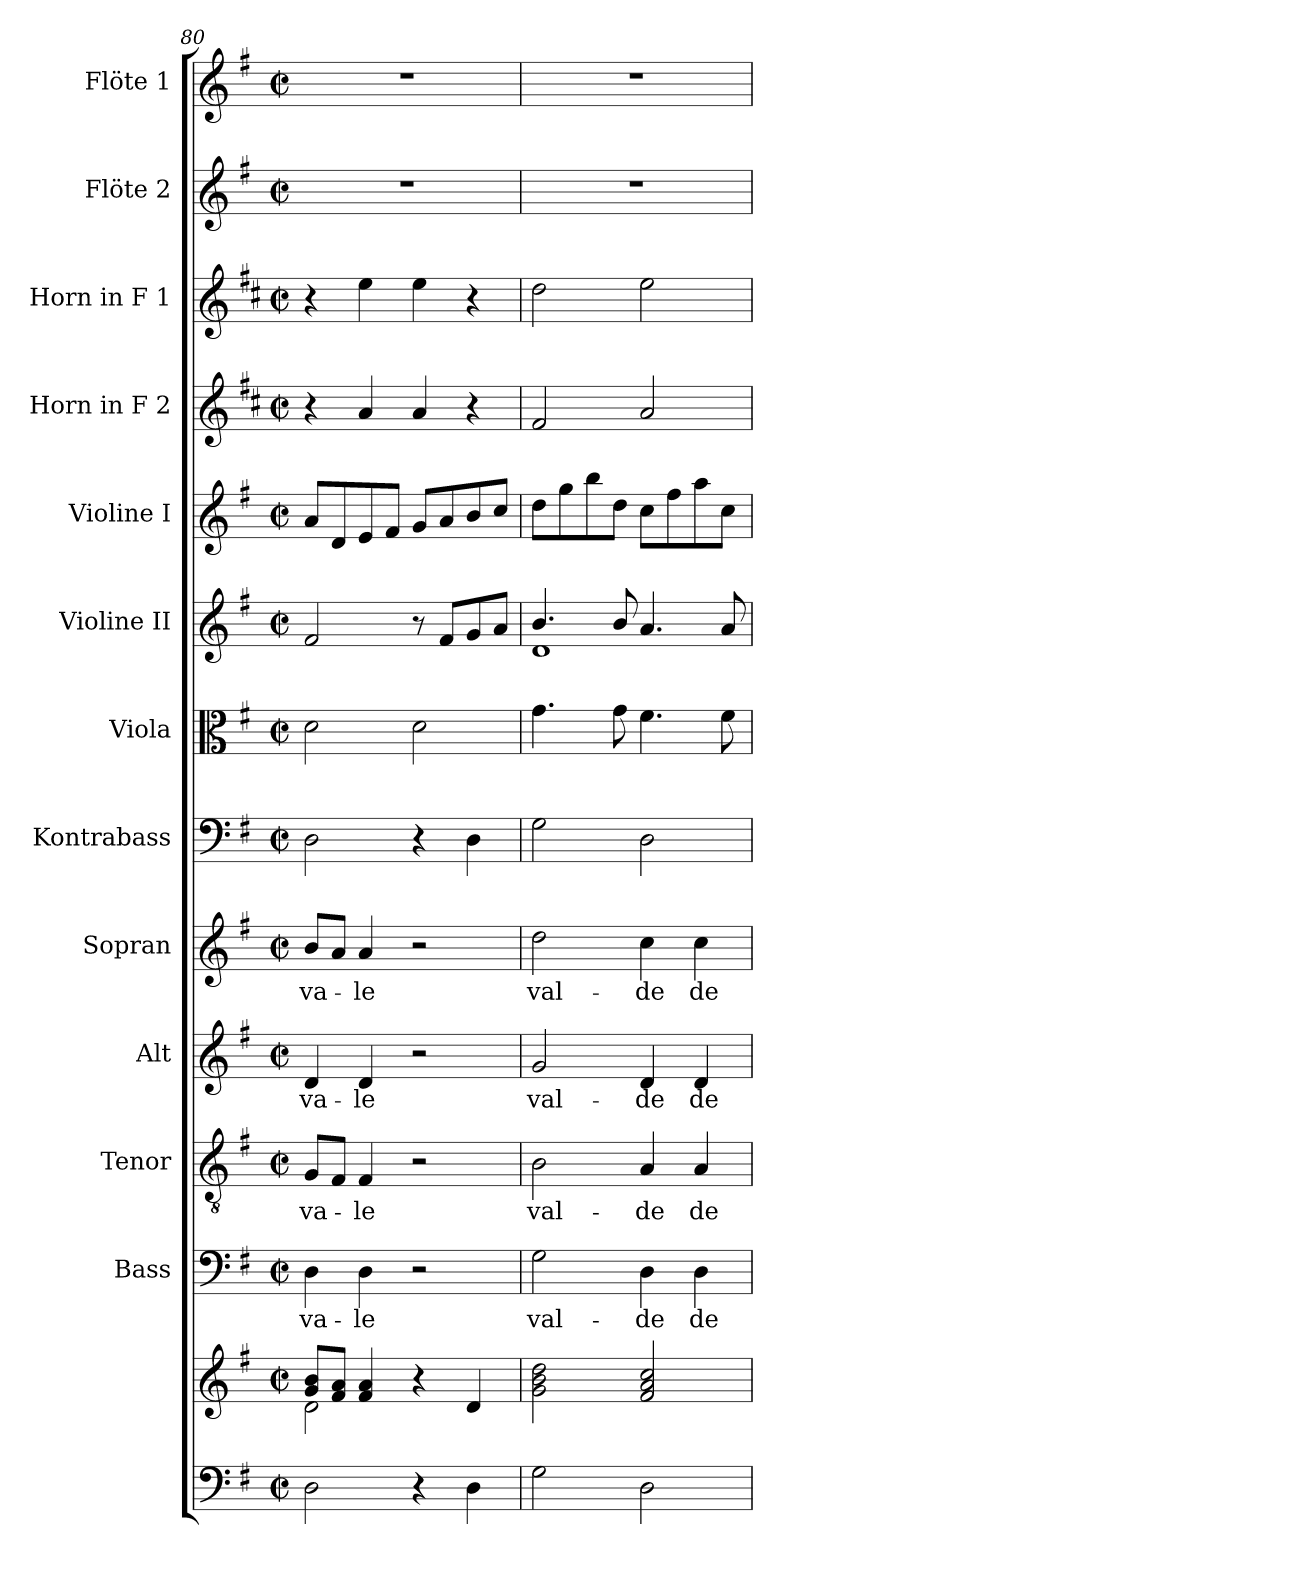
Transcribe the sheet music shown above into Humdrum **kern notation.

**kern	**kern	**kern	**text	**kern	**text	**kern	**text	**kern	**text	**kern	**kern	**kern	**kern	**kern	**kern	**kern	**kern
*part13	*part13	*part12	*part12	*part11	*part11	*part10	*part10	*part9	*part9	*part8	*part7	*part6	*part5	*part4	*part3	*part2	*part1
*staff14	*staff13	*staff12	*staff12	*staff11	*staff11	*staff10	*staff10	*staff9	*staff9	*staff8	*staff7	*staff6	*staff5	*staff4	*staff3	*staff2	*staff1
*	*	*I"Bass	*	*I"Tenor	*	*I"Alt	*	*I"Sopran	*	*I"Kontrabass	*I"Viola	*I"Violine II	*I"Violine I	*I"Horn in F 2	*I"Horn in F 1	*I"Flöte 2	*I"Flöte 1
*	*	*I'B.	*	*I'T.	*	*I'A.	*	*I'S.	*	*I'Kb.	*I'Vla.	*I'Vl. II	*I'Vl. I	*I'Hrn. F 2	*I'Hrn. F 1	*I'Fl. 2	*I'Fl. 1
*clefF4	*clefG2	*clefF4	*	*clefGv2	*	*clefG2	*	*clefG2	*	*clefF4	*clefC3	*clefG2	*clefG2	*clefG2	*clefG2	*clefG2	*clefG2
*	*	*	*	*	*	*	*	*	*	*ITrd7c12	*	*	*	*ITrd4c7	*ITrd4c7	*	*
*k[f#]	*k[f#]	*k[f#]	*	*k[f#]	*	*k[f#]	*	*k[f#]	*	*k[f#]	*k[f#]	*k[f#]	*k[f#]	*k[f#]	*k[f#]	*k[f#]	*k[f#]
*G:	*G:	*G:	*	*G:	*	*G:	*	*G:	*	*G:	*G:	*G:	*G:	*G:	*G:	*G:	*G:
*M2/2	*M2/2	*M2/2	*	*M2/2	*	*M2/2	*	*M2/2	*	*M2/2	*M2/2	*M2/2	*M2/2	*M2/2	*M2/2	*M2/2	*M2/2
*met(c|)	*met(c|)	*met(c|)	*	*met(c|)	*	*met(c|)	*	*met(c|)	*	*met(c|)	*met(c|)	*met(c|)	*met(c|)	*met(c|)	*met(c|)	*met(c|)	*met(c|)
=80	=80	=80	=80	=80	=80	=80	=80	=80	=80	=80	=80	=80	=80	=80	=80	=80	=80
*	*^	*	*	*	*	*	*	*	*	*	*	*	*	*	*	*	*
!	!	!	!	!LO:LY:b	!	!LO:LY:b	!	!LO:LY:b	!	!LO:LY:b	!	!	!	!	!	!	!	!
2D\	8g/ 8b/L	2d\	4D\	va-	8G/L	va-	4d/	va-	8b/L	va-	2DD\	2d\	2f#/	8a/L	4r	4r	1r	1r
.	8f#/ 8a/J	.	.	.	8F#/J	.	.	.	8a/J	.	.	.	.	8d/	.	.	.	.
!	!	!	!	!LO:LY:b	!	!LO:LY:b	!	!LO:LY:b	!	!LO:LY:b	!	!	!	!	!	!	!	!
.	4f#/ 4a/	.	4D\	-le	4F#/	-le	4d/	-le	4a/	-le	.	.	.	8e/	4d/	4a\	.	.
.	.	.	.	.	.	.	.	.	.	.	.	.	.	8f#/J	.	.	.	.
4r	4r	2ryy	2r	.	2r	.	2r	.	2r	.	4r	2d\	8r	8g/L	4d/	4a\	.	.
.	.	.	.	.	.	.	.	.	.	.	.	.	8f#/L	8a/	.	.	.	.
4D\	4d/	.	.	.	.	.	.	.	.	.	4DD\	.	8g/	8b/	4r	4r	.	.
.	.	.	.	.	.	.	.	.	.	.	.	.	8a/J	8cc/J	.	.	.	.
*	*v	*v	*	*	*	*	*	*	*	*	*	*	*	*	*	*	*	*
!!LO:PB:g=z
=81	=81	=81	=81	=81	=81	=81	=81	=81	=81	=81	=81	=81	=81	=81	=81	=81	=81
!	!	!	!LO:LY:b	!	!LO:LY:b	!	!LO:LY:b	!	!LO:LY:b	!	!	!	!	!	!	!	!
*	*	*	*	*	*	*	*	*	*	*	*	*^	*	*	*	*	*
2G\	2g\ 2b\ 2dd\	2G\	val-	2B\	val-	2g/	val-	2dd\	val-	2GG\	4.g\	4.b/	1d	8dd\L	2B/	2g\	1r	1r
.	.	.	.	.	.	.	.	.	.	.	.	.	.	8gg\	.	.	.	.
.	.	.	.	.	.	.	.	.	.	.	.	.	.	8bb\	.	.	.	.
.	.	.	.	.	.	.	.	.	.	.	8g\	8b/	.	8dd\J	.	.	.	.
!	!	!	!LO:LY:b	!	!LO:LY:b	!	!LO:LY:b	!	!LO:LY:b	!	!	!	!	!	!	!	!	!
2D\	2f#/ 2a/ 2cc/	4D\	-de	4A/	-de	4d/	-de	4cc\	-de	2DD\	4.f#\	4.a/	.	8cc\L	2d/	2a\	.	.
.	.	.	.	.	.	.	.	.	.	.	.	.	.	8ff#\	.	.	.	.
!	!	!	!LO:LY:b	!	!LO:LY:b	!	!LO:LY:b	!	!LO:LY:b	!	!	!	!	!	!	!	!	!
.	.	4D\	de-	4A/	de-	4d/	de-	4cc\	de-	.	.	.	.	8aa\	.	.	.	.
.	.	.	.	.	.	.	.	.	.	.	8f#\	8a/	.	8cc\J	.	.	.	.
*	*	*	*	*	*	*	*	*	*	*	*	*v	*v	*	*	*	*	*
=	=	=	=	=	=	=	=	=	=	=	=	=	=	=	=	=	=
*-	*-	*-	*-	*-	*-	*-	*-	*-	*-	*-	*-	*-	*-	*-	*-	*-	*-
